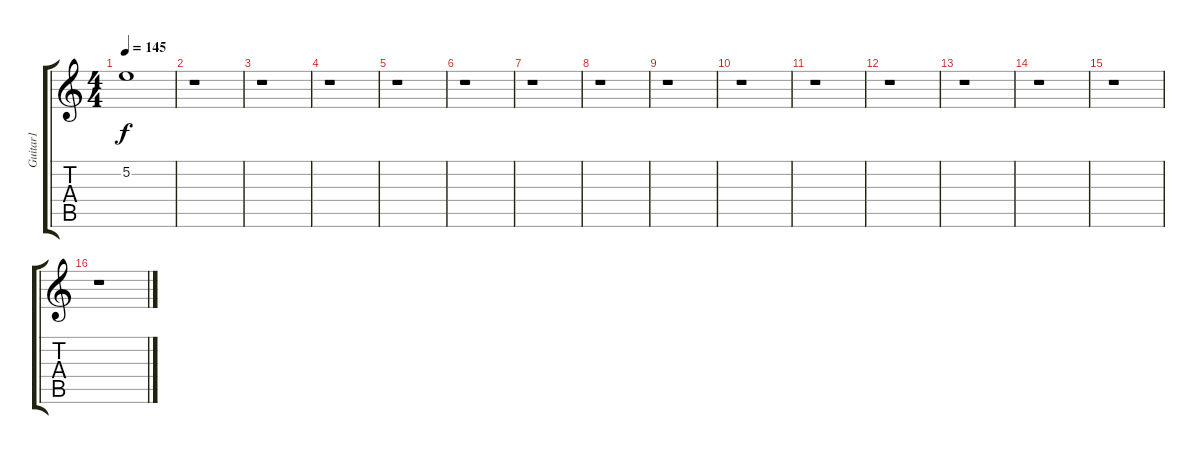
\track ("Guitar1" "Guitar1") {instrument distortionguitar}
\staff {score tabs}
\tuning (E4 B3 G3 D3 A2 E2) {hide}
\ts (4 4)
\tempo 145
\clef g2
\ks c
5.2{t}.1{dy f instrument distortionguitar} |
r.1 |
r.1 |
r.1 |
r.1 |
r.1 |
r.1 |
r.1 |
r.1 |
r.1 |
r.1 |
r.1 |
r.1 |
r.1 |
r.1 |
r.1
